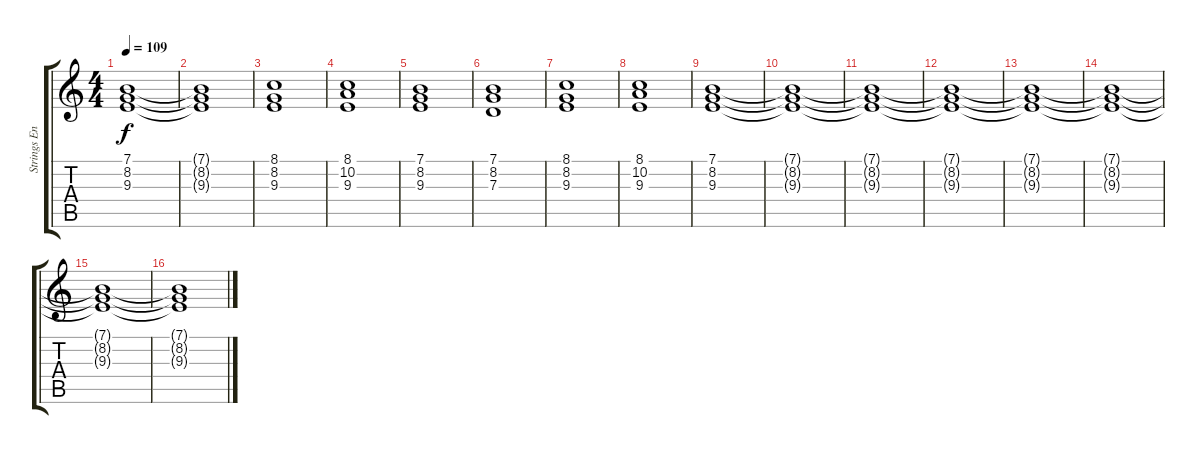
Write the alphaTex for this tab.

\track ("Strings Ensemble 2" "Strings En") {instrument stringensemble2}
\staff {score tabs}
\tuning (E4 B3 G3 D3 A2 E2) {hide}
\ts (4 4)
\tempo 109
\clef g2
\ks c
(7.1 8.2 9.3).1{dy f} |
(7.1{t} 8.2{t} 9.3{t}).1 |
(8.1 8.2 9.3).1 |
(8.1 10.2 9.3).1 |
(7.1 8.2 9.3).1 |
(7.1 8.2 7.3).1 |
(8.1 8.2 9.3).1 |
(8.1 10.2 9.3).1 |
(7.1 8.2 9.3).1 |
(7.1{t} 8.2{t} 9.3{t}).1 |
(7.1{t} 8.2{t} 9.3{t}).1 |
(7.1{t} 8.2{t} 9.3{t}).1 |
(7.1{t} 8.2{t} 9.3{t}).1 |
(7.1{t} 8.2{t} 9.3{t}).1 |
(7.1{t} 8.2{t} 9.3{t}).1 |
(7.1{t} 8.2{t} 9.3{t}).1
